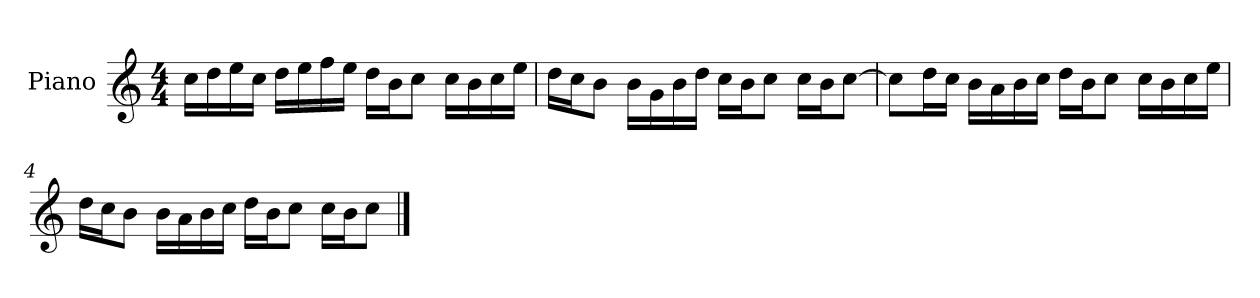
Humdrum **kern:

**kern
*part1
*staff1
*I"Piano
*I'P-no
*clefG2
*k[]
*M4/4
*MM90
=1
16cc\LL
16dd\
16ee\
16cc\JJ
16dd\LL
16ee\
16ff\
16ee\JJ
16dd\LL
16b\J
8cc\J
16cc\LL
16b\
16cc\
16ee\JJ
=2
16dd\LL
16cc\J
8b\J
16b\LL
16g\
16b\
16dd\JJ
16cc\LL
16b\J
8cc\J
16cc\LL
16b\J
[8cc\J
=3
8cc\L]
16dd\L
16cc\JJ
16b\LL
16a\
16b\
16cc\JJ
16dd\LL
16b\J
8cc\J
16cc\LL
16b\
16cc\
16ee\JJ
!!LO:LB:g=z
=4
16dd\LL
16cc\J
8b\J
16b\LL
16a\
16b\
16cc\JJ
16dd\LL
16b\J
8cc\J
16cc\LL
16b\J
8cc\J
==
*-
